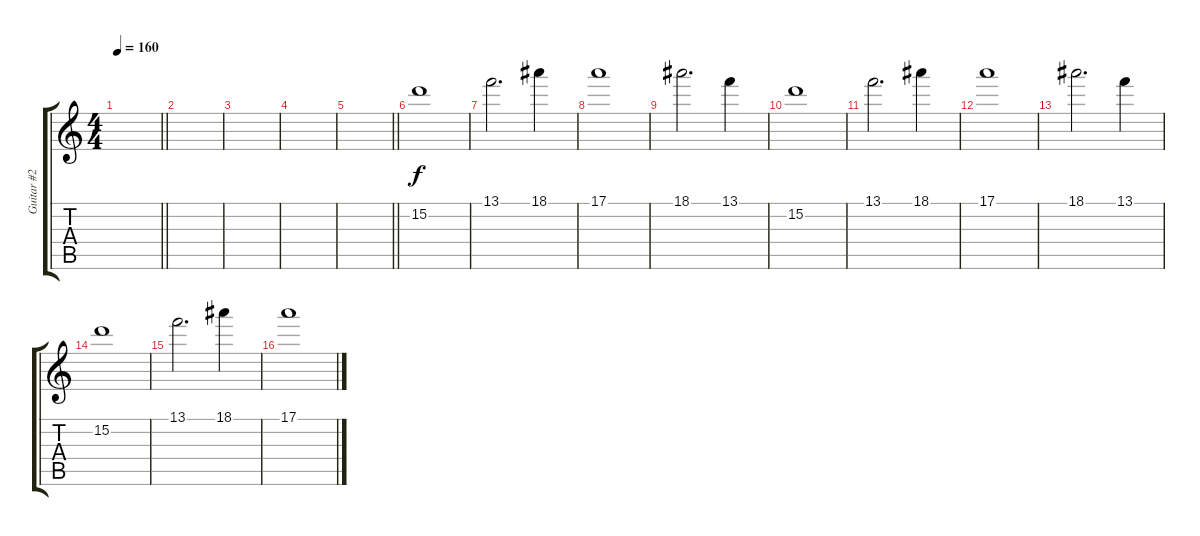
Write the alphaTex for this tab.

\track ("Guitar #2" "Guitar #2") {instrument distortionguitar}
\staff {score tabs}
\tuning (E4 B3 G3 D3 A2 E2) {hide}
\ts (4 4)
\tempo 160
\clef g2
\barLineRight lightlight
\ks c
|
\section ("" "")
|
|
|
\barLineRight lightlight
|
\section ("" "")
15.2.1 |
13.1.2{d} 18.1.4 |
17.1.1 |
18.1.2{d} 13.1.4 |
15.2.1 |
13.1.2{d} 18.1.4 |
17.1.1 |
18.1.2{d} 13.1.4 |
15.2.1{volume 6} |
13.1.2{d} 18.1.4 |
17.1.1
